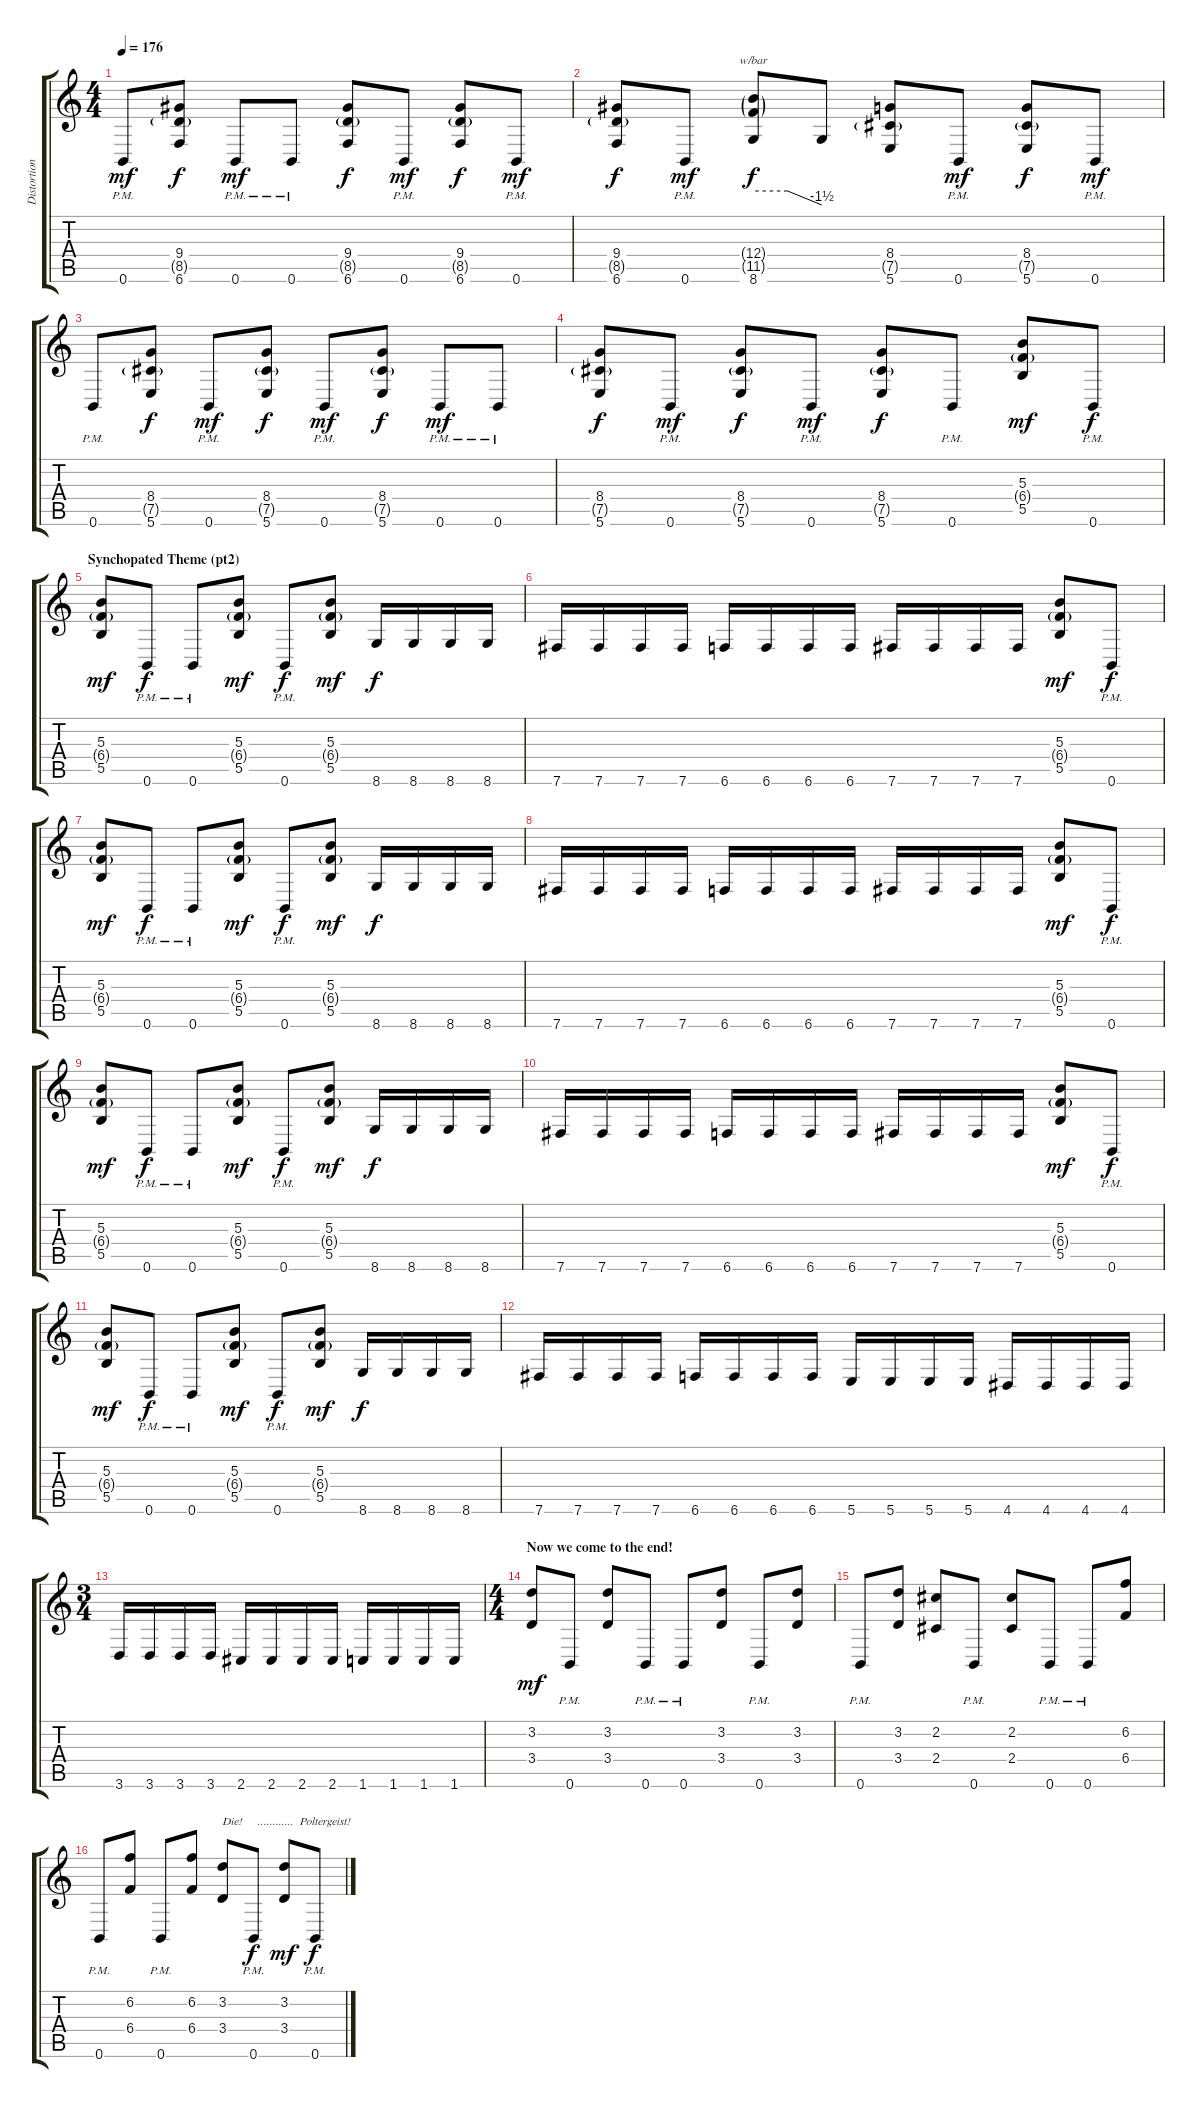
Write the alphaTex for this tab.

\track ("Distortion Guitar" "Distortion") {instrument distortionguitar}
\staff {score tabs}
\tuning (Eb4 B3 Gb3 B2 Gb2 B1) {hide}
\ts (4 4)
\tempo 176
\clef g2
\ks c
0.6{pm}.8{dy mf} (9.4 8.5{g} 6.6).8{dy f} 0.6{pm}.8{dy mf} 0.6{pm}.8 (9.4 8.5{g} 6.6).8{dy f} 0.6{pm}.8{dy mf} (9.4 8.5{g} 6.6).8{dy f} 0.6{pm}.8{dy mf} |
(9.4 8.5{g} 6.6).8{dy f} 0.6{pm}.8{dy mf} (12.4{g} 11.5{g} 8.6).8{tbe (custom default 0 0 30 0 60 -6) dy f} 8.6{t}.8 (8.4 7.5{g} 5.6).8 0.6{pm}.8{dy mf} (8.4 7.5{g} 5.6).8{dy f} 0.6{pm}.8{dy mf} |
0.6{pm}.8 (8.4 7.5{g} 5.6).8{dy f} 0.6{pm}.8{dy mf} (8.4 7.5{g} 5.6).8{dy f} 0.6{pm}.8{dy mf} (8.4 7.5{g} 5.6).8{dy f} 0.6{pm}.8{dy mf} 0.6{pm}.8 |
(8.4 7.5{g} 5.6).8{dy f} 0.6{pm}.8{dy mf} (8.4 7.5{g} 5.6).8{dy f} 0.6{pm}.8{dy mf} (8.4 7.5{g} 5.6).8{dy f} 0.6{pm}.8 (5.3 6.4{g} 5.5).8{dy mf} 0.6{pm}.8{dy f} |
\section ("" "Synchopated Theme (pt2)")
(5.3 6.4{g} 5.5).8{dy mf} 0.6{pm}.8{dy f} 0.6{pm}.8 (5.3 6.4{g} 5.5).8{dy mf} 0.6{pm}.8{dy f} (5.3 6.4{g} 5.5).8{dy mf} 8.6.16{dy f} 8.6.16 8.6.16 8.6.16 |
7.6.16 7.6.16 7.6.16 7.6.16 6.6.16 6.6.16 6.6.16 6.6.16 7.6.16 7.6.16 7.6.16 7.6.16 (5.3 6.4{g} 5.5).8{dy mf} 0.6{pm}.8{dy f} |
(5.3 6.4{g} 5.5).8{dy mf} 0.6{pm}.8{dy f} 0.6{pm}.8 (5.3 6.4{g} 5.5).8{dy mf} 0.6{pm}.8{dy f} (5.3 6.4{g} 5.5).8{dy mf} 8.6.16{dy f} 8.6.16 8.6.16 8.6.16 |
7.6.16 7.6.16 7.6.16 7.6.16 6.6.16 6.6.16 6.6.16 6.6.16 7.6.16 7.6.16 7.6.16 7.6.16 (5.3 6.4{g} 5.5).8{dy mf} 0.6{pm}.8{dy f} |
(5.3 6.4{g} 5.5).8{dy mf} 0.6{pm}.8{dy f} 0.6{pm}.8 (5.3 6.4{g} 5.5).8{dy mf} 0.6{pm}.8{dy f} (5.3 6.4{g} 5.5).8{dy mf} 8.6.16{dy f} 8.6.16 8.6.16 8.6.16 |
7.6.16 7.6.16 7.6.16 7.6.16 6.6.16 6.6.16 6.6.16 6.6.16 7.6.16 7.6.16 7.6.16 7.6.16 (5.3 6.4{g} 5.5).8{dy mf} 0.6{pm}.8{dy f} |
(5.3 6.4{g} 5.5).8{dy mf} 0.6{pm}.8{dy f} 0.6{pm}.8 (5.3 6.4{g} 5.5).8{dy mf} 0.6{pm}.8{dy f} (5.3 6.4{g} 5.5).8{dy mf} 8.6.16{dy f} 8.6.16 8.6.16 8.6.16 |
7.6.16 7.6.16 7.6.16 7.6.16 6.6.16 6.6.16 6.6.16 6.6.16 5.6.16 5.6.16 5.6.16 5.6.16 4.6.16 4.6.16 4.6.16 4.6.16 |
\ts (3 4)
3.6.16 3.6.16 3.6.16 3.6.16 2.6.16 2.6.16 2.6.16 2.6.16 1.6.16 1.6.16 1.6.16 1.6.16 |
\ts (4 4)
\section ("" "Now we come to the end!")
(3.2 3.4).8{dy mf} 0.6{pm}.8 (3.2 3.4).8 0.6{pm}.8 0.6{pm}.8 (3.2 3.4).8 0.6{pm}.8 (3.2 3.4).8 |
0.6{pm}.8 (3.2 3.4).8 (2.2 2.4).8 0.6{pm}.8 (2.2 2.4).8 0.6{pm}.8 0.6{pm}.8 (6.2 6.4).8 |
0.6{pm}.8 (6.2 6.4).8 0.6{pm}.8 (6.2 6.4).8 (3.2 3.4).8{txt "Die!     ............  Poltergeist!"} 0.6{pm}.8{dy f} (3.2 3.4).8{dy mf} 0.6{pm}.8{dy f}
